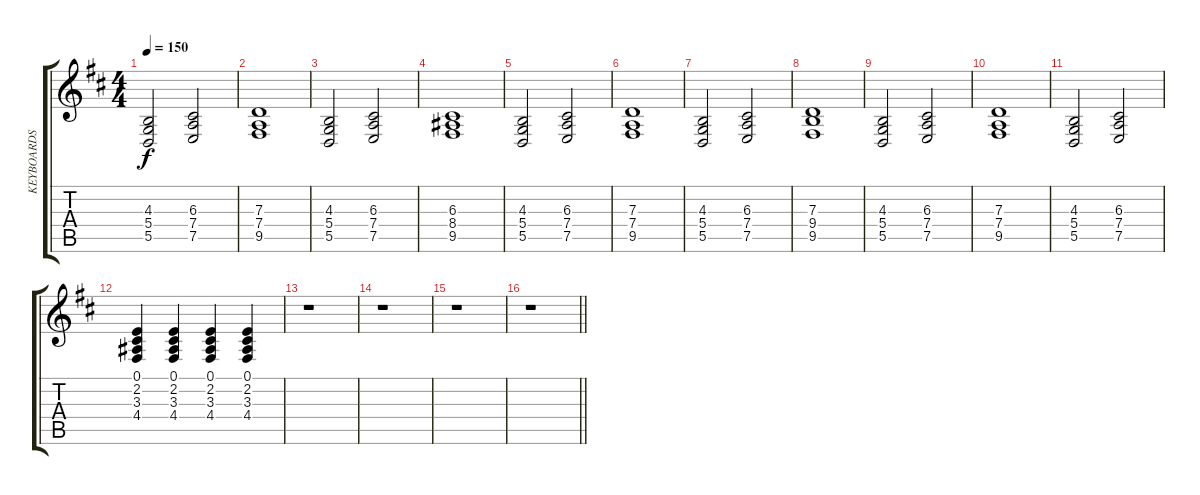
\track ("KEYBOARDS" "KEYBOARDS") {instrument reedorgan}
\staff {score tabs}
\tuning (E4 B3 G3 D3 A2 E2) {hide}
\ts (4 4)
\tempo 150
\clef g2
\ks d
(4.3 5.4 5.5).2{dy f} (6.3 7.4 7.5).2 |
(7.3 7.4 9.5).1 |
(4.3 5.4 5.5).2 (6.3 7.4 7.5).2 |
(6.3 8.4 9.5).1 |
(4.3 5.4 5.5).2 (6.3 7.4 7.5).2 |
(7.3 7.4 9.5).1 |
(4.3 5.4 5.5).2 (6.3 7.4 7.5).2 |
(7.3 9.4 9.5).1 |
(4.3 5.4 5.5).2 (6.3 7.4 7.5).2 |
(7.3 7.4 9.5).1 |
(4.3 5.4 5.5).2 (6.3 7.4 7.5).2 |
(0.1 2.2 3.3 4.4).4 (0.1 2.2 3.3 4.4).4 (0.1 2.2 3.3 4.4).4 (0.1 2.2 3.3 4.4).4 |
r.1 |
r.1 |
r.1 |
\barLineRight lightlight
r.1
